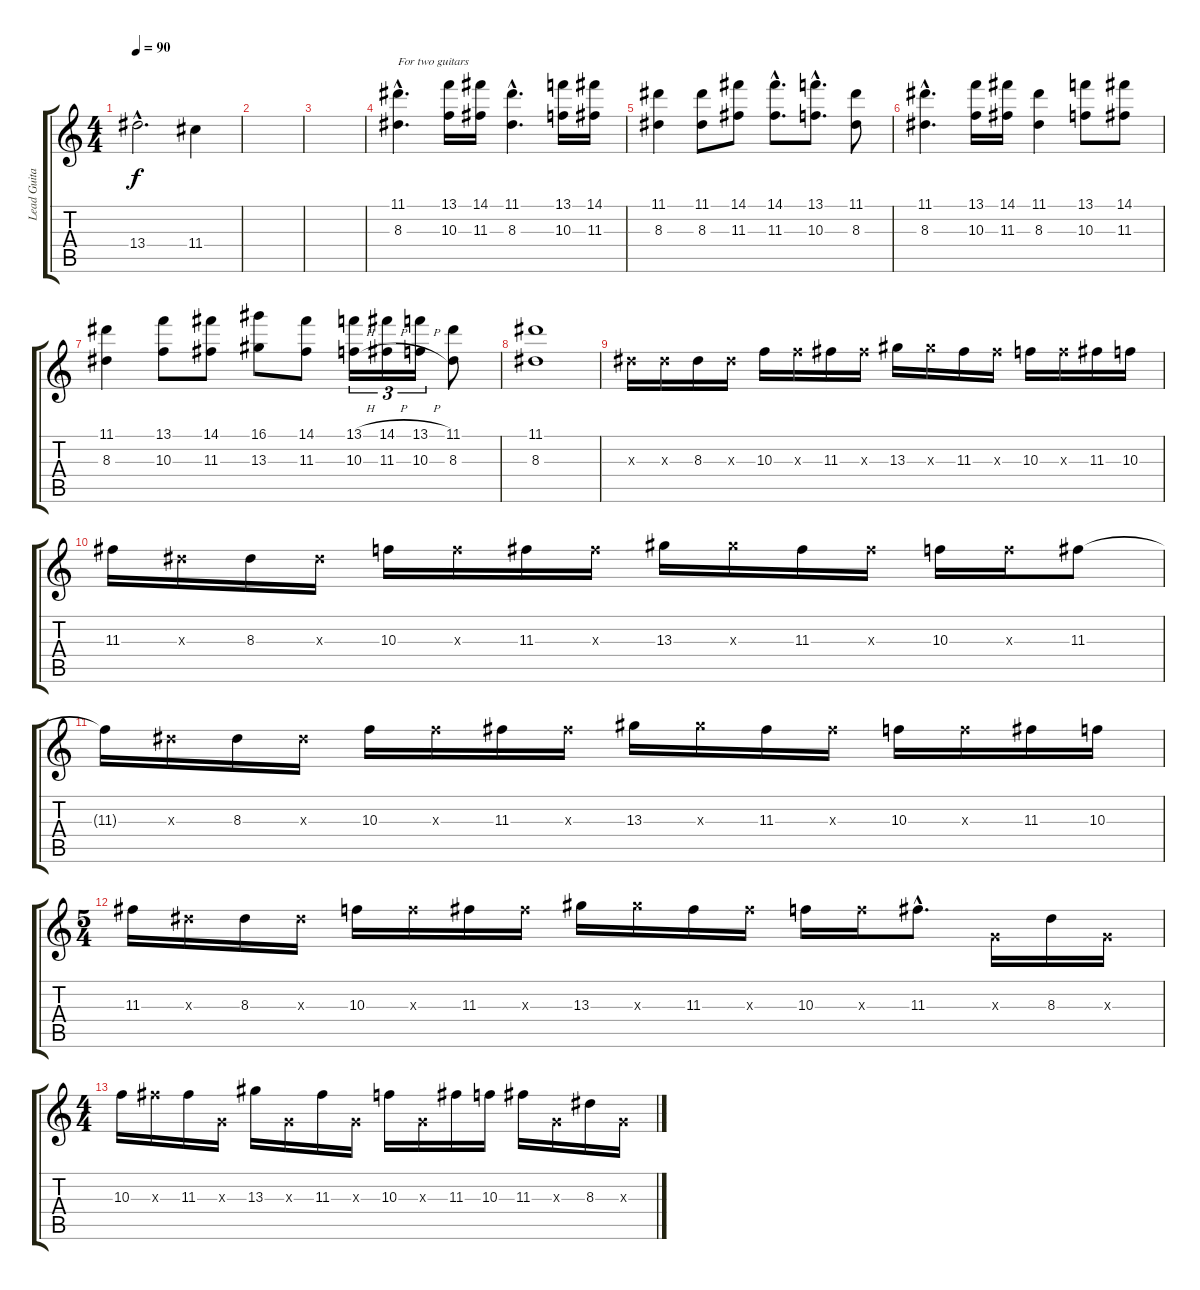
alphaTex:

\track ("Lead Guitar" "Lead Guita") {instrument distortionguitar}
\staff {score tabs}
\tuning (E4 B3 G3 D3 A2 E2) {hide}
\ts (4 4)
\tempo 90
\clef g2
\ks c
13.4{hac}.2{d dy f} 11.4.4 |
|
|
(11.1{hac} 8.3{hac}).4{d txt "For two guitars"} (13.1 10.3).16 (14.1 11.3).16 (11.1{hac} 8.3{hac}).4{d} (13.1 10.3).16 (14.1 11.3).16 |
(11.1 8.3).4 (11.1 8.3).8 (14.1 11.3).8 (14.1{hac} 11.3{hac}).8{d} (13.1{hac} 10.3{hac}).8{d} (11.1 8.3).8 |
(11.1{hac} 8.3{hac}).4{d} (13.1 10.3).16 (14.1 11.3).16 (11.1 8.3).4 (13.1 10.3).8 (14.1 11.3).8 |
(11.1 8.3).4 (13.1 10.3).8 (14.1 11.3).8 (16.1 13.3).8 (14.1 11.3).8 (13.1{h} 10.3{h}).16{tu (3 2)} (14.1{h} 11.3{h}).16{tu (3 2)} (13.1{h} 10.3{h}).16{tu (3 2)} (11.1 8.3).8 |
(11.1 8.3).1 |
8.3{x}.16 8.3{x}.16 8.3.16 8.3{x}.16 10.3.16 10.3{x}.16 11.3.16 11.3{x}.16 13.3.16 13.3{x}.16 11.3.16 11.3{x}.16 10.3.16 10.3{x}.16 11.3.16 10.3.16 |
11.3.16 8.3{x}.16 8.3.16 8.3{x}.16 10.3.16 10.3{x}.16 11.3.16 11.3{x}.16 13.3.16 13.3{x}.16 11.3.16 11.3{x}.16 10.3.16 10.3{x}.16 11.3.8 |
11.3{t}.16 8.3{x}.16 8.3.16 8.3{x}.16 10.3.16 10.3{x}.16 11.3.16 11.3{x}.16 13.3.16 13.3{x}.16 11.3.16 11.3{x}.16 10.3.16 10.3{x}.16 11.3.16 10.3.16 |
\ts (5 4)
11.3.16 8.3{x}.16 8.3.16 8.3{x}.16 10.3.16 10.3{x}.16 11.3.16 11.3{x}.16 13.3.16 13.3{x}.16 11.3.16 11.3{x}.16 10.3.16 10.3{x}.16 11.3{hac}.8{d} 0.3{x}.16 8.3.16 0.3{x}.16 |
\ts (4 4)
10.3.16 11.3{x}.16 11.3.16 0.3{x}.16 13.3.16 0.3{x}.16 11.3.16 0.3{x}.16 10.3.16{volume 0} 0.3{x}.16 11.3.16 10.3.16 11.3.16 0.3{x}.16 8.3.16 0.3{x}.16
